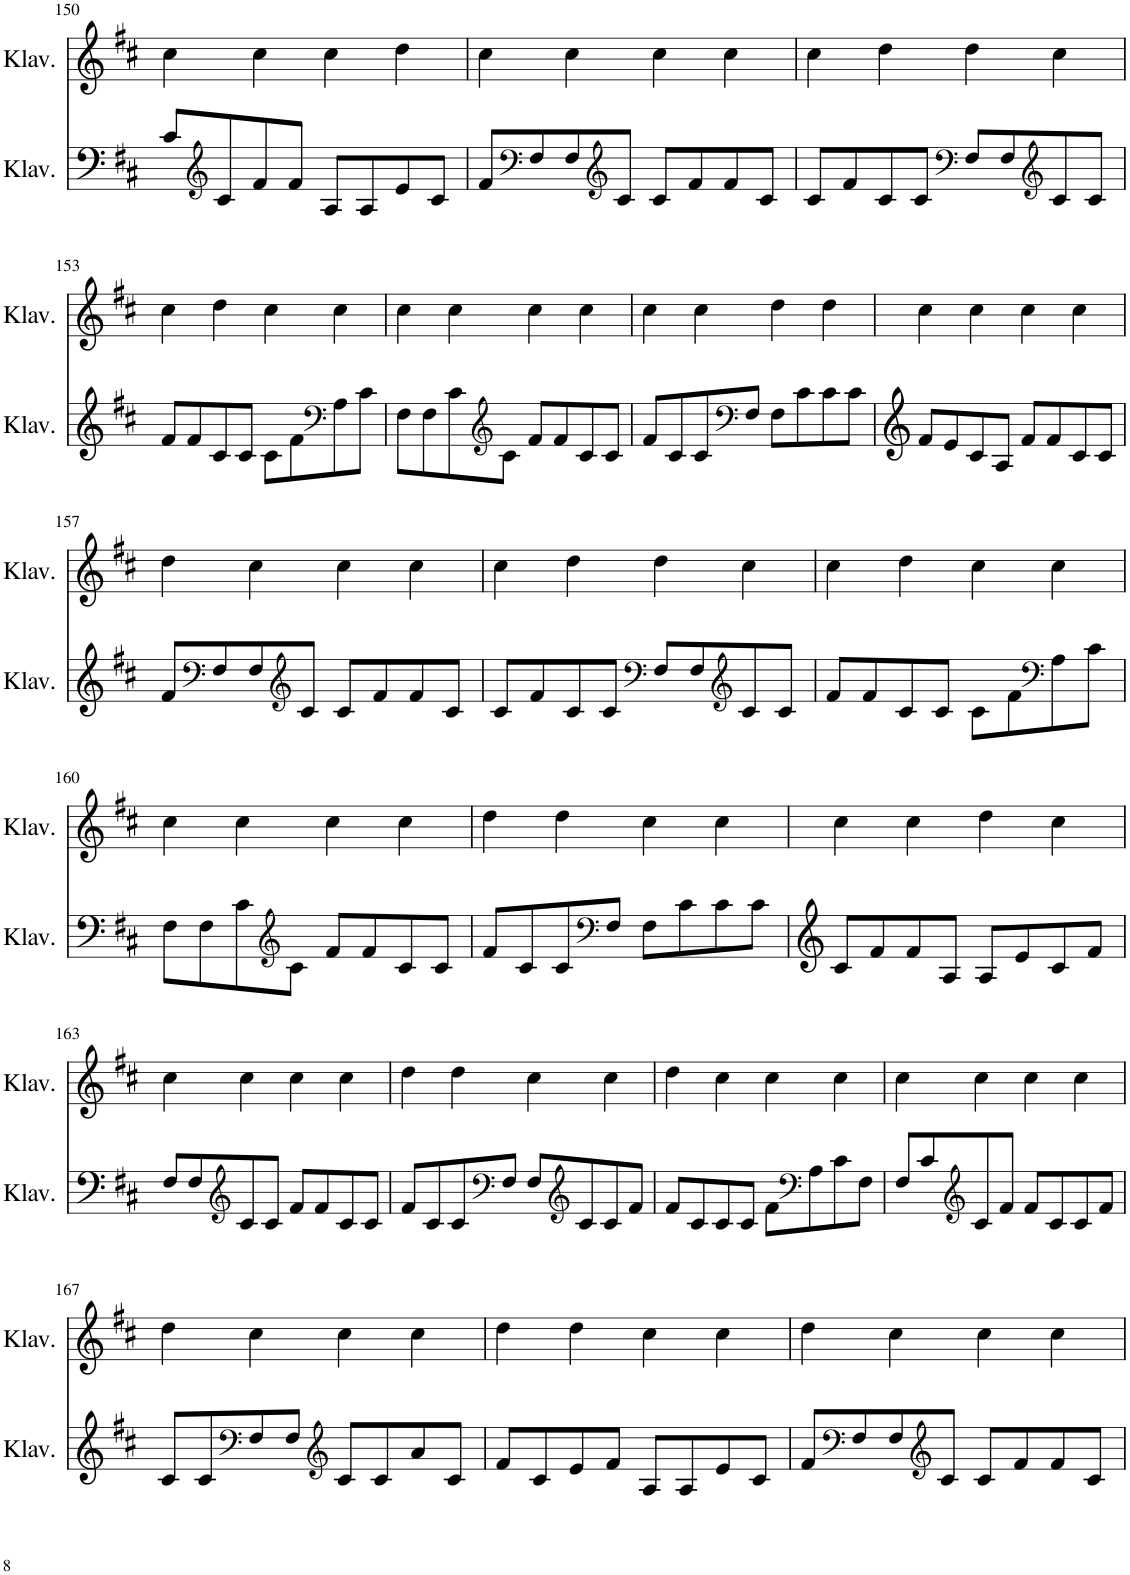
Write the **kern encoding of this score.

**kern	**kern
*part2	*part1
*staff2	*staff1
*I"Klavier	*I"Klavier
*I'Klav.	*I'Klav.
!!LO:PB:g=z
*clefF4	*clefG2
*k[f#c#]	*k[f#c#]
*M4/4	*M4/4
=150	=150
8c#/L	4cc#\
*clefG2	*
8c#/	.
8f#/	4cc#\
8f#/J	.
8A/L	4cc#\
8A/	.
8e/	4dd\
8c#/J	.
=151	=151
8f#/L	4cc#\
*clefF4	*
8F#/	.
8F#/	4cc#\
*clefG2	*
8c#/J	.
8c#/L	4cc#\
8f#/	.
8f#/	4cc#\
8c#/J	.
=152	=152
8c#/L	4cc#\
8f#/	.
8c#/	4dd\
8c#/J	.
*clefF4	*
8F#/L	4dd\
8F#/	.
*clefG2	*
8c#/	4cc#\
8c#/J	.
!!LO:LB:g=z
=153	=153
8f#/L	4cc#\
8f#/	.
8c#/	4dd\
8c#/J	.
8c#\L	4cc#\
8f#\	.
*clefF4	*
8A\	4cc#\
8c#\J	.
=154	=154
8F#\L	4cc#\
8F#\	.
8c#\	4cc#\
*clefG2	*
8c#\J	.
8f#/L	4cc#\
8f#/	.
8c#/	4cc#\
8c#/J	.
=155	=155
8f#/L	4cc#\
8c#/	.
8c#/	4cc#\
*clefF4	*
8F#/J	.
8F#\L	4dd\
8c#\	.
8c#\	4dd\
8c#\J	.
=156	=156
8f#/L	4cc#\
8e/	.
8c#/	4cc#\
8A/J	.
8f#/L	4cc#\
8f#/	.
8c#/	4cc#\
8c#/J	.
!!LO:LB:g=z
=157	=157
8f#/L	4dd\
*clefF4	*
8F#/	.
8F#/	4cc#\
*clefG2	*
8c#/J	.
8c#/L	4cc#\
8f#/	.
8f#/	4cc#\
8c#/J	.
=158	=158
8c#/L	4cc#\
8f#/	.
8c#/	4dd\
8c#/J	.
*clefF4	*
8F#/L	4dd\
8F#/	.
*clefG2	*
8c#/	4cc#\
8c#/J	.
=159	=159
8f#/L	4cc#\
8f#/	.
8c#/	4dd\
8c#/J	.
8c#\L	4cc#\
8f#\	.
*clefF4	*
8A\	4cc#\
8c#\J	.
!!LO:LB:g=z
=160	=160
8F#\L	4cc#\
8F#\	.
8c#\	4cc#\
*clefG2	*
8c#\J	.
8f#/L	4cc#\
8f#/	.
8c#/	4cc#\
8c#/J	.
=161	=161
8f#/L	4dd\
8c#/	.
8c#/	4dd\
*clefF4	*
8F#/J	.
8F#\L	4cc#\
8c#\	.
8c#\	4cc#\
8c#\J	.
=162	=162
8c#/L	4cc#\
8f#/	.
8f#/	4cc#\
8A/J	.
8A/L	4dd\
8e/	.
8c#/	4cc#\
8f#/J	.
!!LO:LB:g=z
=163	=163
8F#/L	4cc#\
8F#/	.
*clefG2	*
8c#/	4cc#\
8c#/J	.
8f#/L	4cc#\
8f#/	.
8c#/	4cc#\
8c#/J	.
=164	=164
8f#/L	4dd\
8c#/	.
8c#/	4dd\
*clefF4	*
8F#/J	.
8F#/L	4cc#\
*clefG2	*
8c#/	.
8c#/	4cc#\
8f#/J	.
=165	=165
8f#/L	4dd\
8c#/	.
8c#/	4cc#\
8c#/J	.
8f#\L	4cc#\
*clefF4	*
8A\	.
8c#\	4cc#\
8F#\J	.
=166	=166
8F#/L	4cc#\
8c#/	.
*clefG2	*
8c#/	4cc#\
8f#/J	.
8f#/L	4cc#\
8c#/	.
8c#/	4cc#\
8f#/J	.
!!LO:LB:g=z
=167	=167
8c#/L	4dd\
8c#/	.
*clefF4	*
8F#/	4cc#\
8F#/J	.
*clefG2	*
8c#/L	4cc#\
8c#/	.
8a/	4cc#\
8c#/J	.
=168	=168
8f#/L	4dd\
8c#/	.
8e/	4dd\
8f#/J	.
8A/L	4cc#\
8A/	.
8e/	4cc#\
8c#/J	.
=169	=169
8f#/L	4dd\
*clefF4	*
8F#/	.
8F#/	4cc#\
*clefG2	*
8c#/J	.
8c#/L	4cc#\
8f#/	.
8f#/	4cc#\
8c#/J	.
=	=
*-	*-
